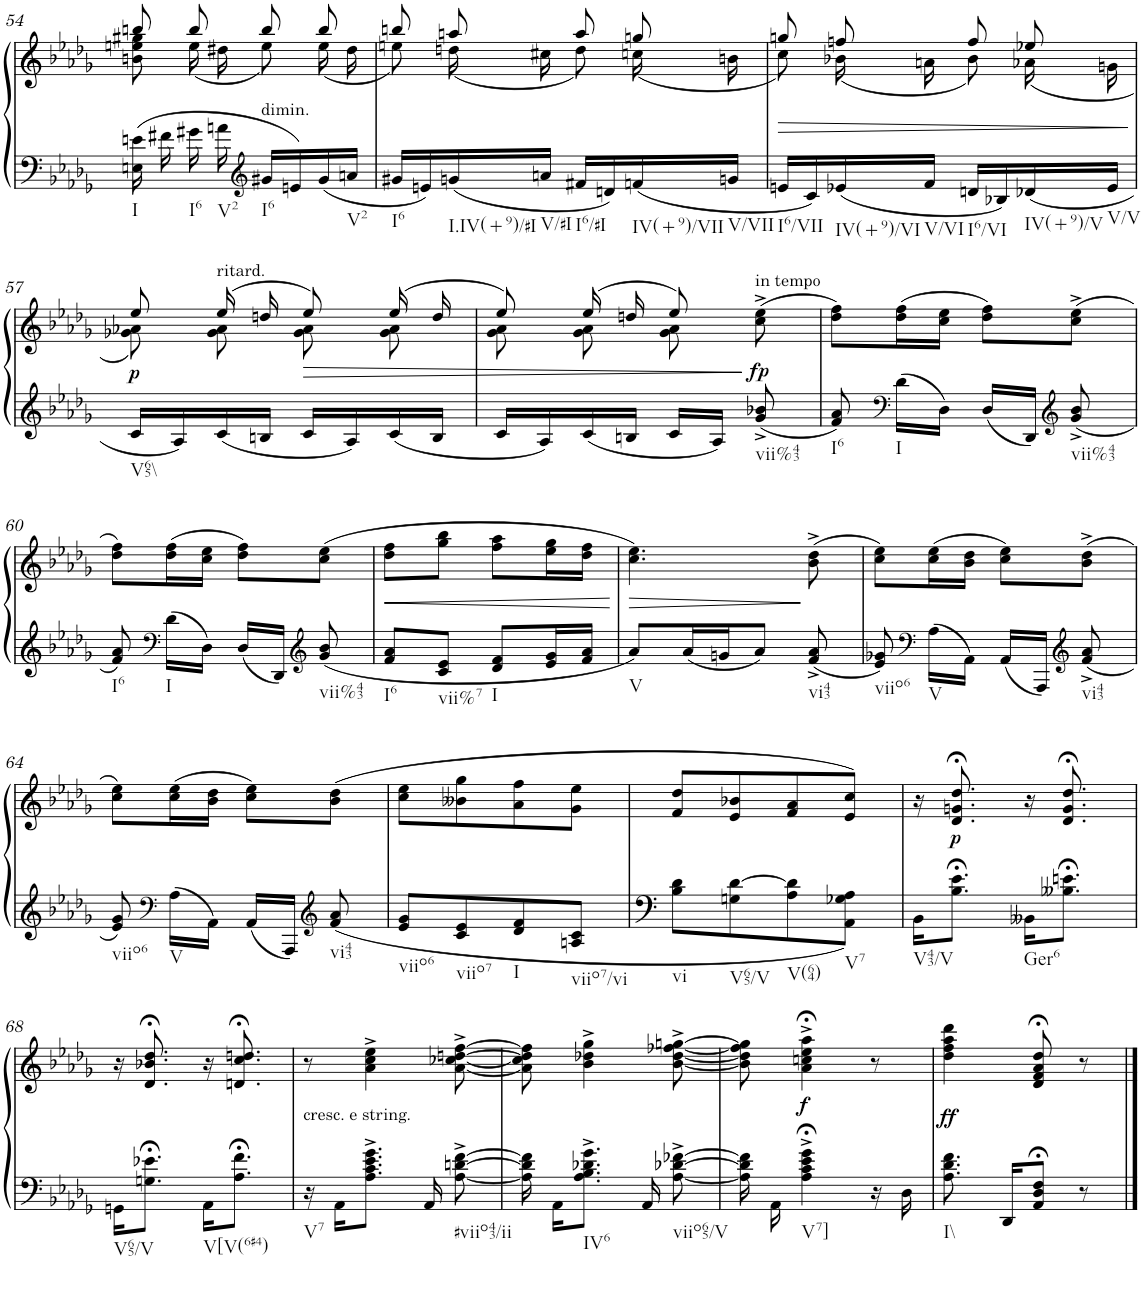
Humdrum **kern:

**kern	**kern	**dynam
*part1	*part1	*part1
*staff2	*staff1	*staff1/2
*I"Piano	*	*
*I'Pno.	*	*
!!LO:PB:g=z
*clefF4	*clefG2	*
*k[b-e-a-d-g-]	*k[b-e-a-d-g-]	*
*M2/4	*M2/4	*
=54	=54	=54
*	*^	*
!LO:TX:b:t=I	!	!	!
16En\ 16en\	8bbn/	8bn\ 8een\ 8gg#X\	.
16f#X\	.	.	.
!LO:TX:b:t=I6	!	!	!
16g#X\	8bb/	(16ee\	.
!LO:TX:b:t=V2	!	!	!
16an\	.	16dd#X\	.
*clefG2	*	*	*
!	!LO:TX:b:t=dimin.	!	!
!LO:TX:b:t=I6	!	!	!
16g#X/LL	8bb/	8ee\)	.
16en/	.	.	.
16g#/	8bb/	(16ee\	.
!LO:TX:b:t=V2	!	!	!
16an/JJ	.	16dd#\	.
=55	=55	=55	=55
!LO:TX:b:t=I6	!	!	!
16g#X/LL	8bbn/	8een\)	.
16en/	.	.	.
!LO:TX:b:t=I.IV(+9)/#I	!	!	!
16gn/	8aan/	(16ddn\	.
!LO:TX:b:t=V/#I	!	!	!
16an/JJ	.	16cc#X\	.
!LO:TX:b:t=I6/#I	!	!	!
16f#X/LL	8aa/	8dd\)	.
16dn/	.	.	.
!LO:TX:b:t=IV(+9)/VII	!	!	!
16fn/	8ggn/	(16ccn\	.
!LO:TX:b:t=V/VII	!	!	!
16gn/JJ	.	16bn\	.
=56	=56	=56	=56
!LO:TX:b:t=I6/VII	!	!	!
!	!	!	!LO:HP:b
16en/LL	8ggn/	8cc\)	>
16c/	.	.	.
!LO:TX:b:t=IV(+9)/VI	!	!	!
16e-X/	8ffn/	(16b-X\	.
!LO:TX:b:t=V/VI	!	!	!
16f/JJ	.	16an\	.
!LO:TX:b:t=I6/VI	!	!	!
16dn/LL	8ff/	8b-\)	.
16B-X/	.	.	.
!LO:TX:b:t=IV(+9)/V	!	!	!
16d-X/	8ee-X/	(16a-X\	.
!LO:TX:b:t=V/V	!	!	!
16e-/JJ	.	16gn\	.
*	*v	*v	*
.	.	]
!!LO:LB:g=z
=57	=57	=57
*	*^	*
!LO:TX:b:t=V65\\	!	!	!
!	!	!	!LO:DY:b
16c/LL	8ee-/	8g-X\ 8a-X\)	p
16A-/	.	.	.
!	!LO:TX:a:t=ritard.	!	!
16c/	(16ee-/	8g-\ 8a-\	.
16Bn/JJ	16ddn/	.	.
!	!	!	!LO:HP:b
16c/LL	8ee-/)	8g-\ 8a-\	>
16A-/	.	.	.
16c/	(16ee-/	8g-\ 8a-\	.
16B/JJ	16dd/	.	.
=58	=58	=58	=58
16c/LL	8ee-/)	8g-\ 8a-\	.
16A-/	.	.	.
16c/	(16ee-/	8g-\ 8a-\	.
16Bn/JJ	16ddn/	.	.
16c/LL	8ee-/)	8g-\ 8a-\	.
16A-/JJ	.	.	.
!	!LO:TX:a:t=in tempo	!	!
!LO:TX:b:t=vii%43	!	!	!
!	!	!	!LO:DY:n=1:b
8g-/^ 8b-X/^	(>8cc\^> 8ee-\^>	8ryy	] fp
=59	=59	=59	=59
!LO:TX:b:t=I6	!	!	!
*	*v	*v	*
8f/ 8a-/	8dd-\ 8ff\L)	.
*clefF4	*	*
!LO:TX:b:t=I	!	!
16d-\LL	(16dd-\ 16ff\L	.
16D-\JJ	16cc\ 16ee-\JJ	.
16D-/LL	8dd-\ 8ff\L)	.
16DD-/JJ	.	.
*clefG2	*	*
!LO:TX:b:t=vii%43	!	!
8g-/^ 8b-/^	(8cc\^ 8ee-\^J	.
!!LO:LB:g=z
=60	=60	=60
!LO:TX:b:t=I6	!	!
8f/ 8a-/	8dd-\ 8ff\L)	.
*clefF4	*	*
!LO:TX:b:t=I	!	!
16d-\LL	(16dd-\ 16ff\L	.
16D-\JJ	16cc\ 16ee-\JJ	.
16D-/LL	8dd-\ 8ff\L)	.
16DD-/JJ	.	.
*clefG2	*	*
!LO:TX:b:t=vii%43	!	!
8g-/ 8b-/	(8cc\ 8ee-\J	.
=61	=61	=61
!LO:TX:b:t=I6	!	!
!	!	!LO:HP:b
8f/ 8a-/L	8dd-\ 8ff\L	<
!LO:TX:b:t=vii%7	!	!
8c/ 8e-/J	8gg-\ 8bb-\J	.
!LO:TX:b:t=I	!	!
8d-/ 8f/L	8ff\ 8aa-\L	.
16e-/ 16g-/L	16ee-\ 16gg-\L	.
16f/ 16a-/JJ	16dd-\ 16ff\JJ	.
.	.	[
=62	=62	=62
!LO:TX:b:t=V	!	!
!	!	!LO:HP:b
8a-/L	4.cc\ 4.ee-\)	>
16a-/L	.	.
16gn/J	.	.
8a-/J	.	.
!LO:TX:b:t=vi43	!	!
8f/^ 8a-/^	(8b-\^ 8dd-\^	]
=63	=63	=63
!LO:TX:b:t=viio6	!	!
8e-/ 8g-X/	8cc\ 8ee-\L)	.
*clefF4	*	*
!LO:TX:b:t=V	!	!
16A-\LL	(16cc\ 16ee-\L	.
16AA-\JJ	16b-\ 16dd-\JJ	.
16AA-/LL	8cc\ 8ee-\L)	.
16AAA-/JJ	.	.
*clefG2	*	*
!LO:TX:b:t=vi43	!	!
8f/^ 8a-/^	(8b-\^ 8dd-\^J	.
!!LO:LB:g=z
=64	=64	=64
!LO:TX:b:t=viio6	!	!
8e-/ 8g-/	8cc\ 8ee-\L)	.
*clefF4	*	*
!LO:TX:b:t=V	!	!
16A-\LL	(16cc\ 16ee-\L	.
16AA-\JJ	16b-\ 16dd-\JJ	.
16AA-/LL	8cc\ 8ee-\L)	.
16AAA-/JJ	.	.
*clefG2	*	*
!LO:TX:b:t=vi43	!	!
8f/ 8a-/	(8b-\ 8dd-\J	.
=65	=65	=65
!LO:TX:b:t=viio6	!	!
8e-/ 8g-/L	8cc\ 8ee-\L	.
!LO:TX:b:t=viio7	!	!
8c/ 8e-/	8b--X\ 8gg-\	.
!LO:TX:b:t=I	!	!
8d-/ 8f/	8a-\ 8ff\	.
!LO:TX:b:t=viio7/vi	!	!
8An/ 8c/J	8g-\ 8ee-\J	.
=66	=66	=66
!LO:TX:b:t=vi	!	!
8B-\ 8d-\L	8f/ 8dd-/L	.
!LO:TX:b:t=V65/V	!	!
8Gn\ [8d-\	8e-/ 8b-X/	.
!LO:TX:b:t=V(64)	!	!
8A-\ 8d-\]	8f/ 8a-/	.
!LO:TX:b:t=V7	!	!
8AA-\ 8G-X\ 8A-\J	8e-/ 8cc/J)	.
=67	=67	=67
!LO:TX:b:t=V43/V	!	!
16BB-\KL	16r	.
!	!	!LO:DY:b
8.B-\;< 8.e-\;<J	8.d-/;< 8.gn/;< 8.dd-/;<	p
!LO:TX:b:t=Ger6	!	!
16BB--X\KL	16r	.
8.B--X\;< 8.en\;<J	8.d-/;< 8.g/;< 8.dd-/;<	.
!!LO:LB:g=z
=68	=68	=68
!LO:TX:b:t=V65/V	!	!
16GGn\KL	16r	.
8.Gn\;< 8.e-X\;<J	8.d-/;< 8.b-X/;< 8.dd-/;<	.
!LO:TX:b:t=V[V(6#4)	!	!
16AA-\KL	16r	.
8.A-\;< 8.f\;<J	8.dn/;< 8.cc/;< 8.ddn/;<	.
=69	=69	=69
!	!LO:TX:b:t=cresc. e string.	!
!LO:TX:b:t=V7	!	!
16r	8r	.
16AA-\KL	.	.
8.A-\^ 8.c\^ 8.e-\^ 8.g-\^J	4a-\^ 4cc\^ 4ee-\^	.
16AA-/	.	.
!LO:TX:b:t=#viio43/ii	!	!
[8A-\^ [8dn\^ [8f\^	[8a-\^ [8cc-X\^ [8ddn\^ [8ff\^	.
=70	=70	=70
16A-\] 16d\] 16f\]	8a-\] 8cc-\] 8dd\] 8ff\]	.
16AA-\KL	.	.
!LO:TX:b:t=IV6	!	!
8.A-\^ 8.B-\^ 8.d-X\^ 8.g-\^J	4b-\^ 4dd-X\^ 4gg-\^	.
16AA-/	.	.
!LO:TX:b:t=viio65/V	!	!
[8A-\^ [8d-X\^ [8f-X\^	[8b-\^ [8dd-\^ [8ff-X\^ [8ggn\^	.
=71	=71	=71
16A-\] 16d-\] 16f-\]	8b-\] 8dd-\] 8ff-\] 8gg\]	.
16AA-\	.	.
!LO:TX:b:t=V7]	!	!
!	!	!LO:DY:b
4A-\;<^ 4c\;<^ 4e-\;<^ 4g-\;<^	4a-\;<^ 4ccn\;<^ 4ee-\;<^ 4aa-\;<^	f
16r	8r	.
16D-\	.	.
=72	=72	=72
!LO:TX:b:t=I\\	!	!
!	!	!LO:DY:b
8.A-\ 8.d-\ 8.f\	4dd-\ 4ff\ 4aa-\ 4ddd-\	ff
16DD-/KL	.	.
8AA-/;< 8D-/;< 8F/;<J	8d-/;< 8f/;< 8a-/;< 8dd-/;<	.
8r	8r	.
==	==	==
*-	*-	*-
